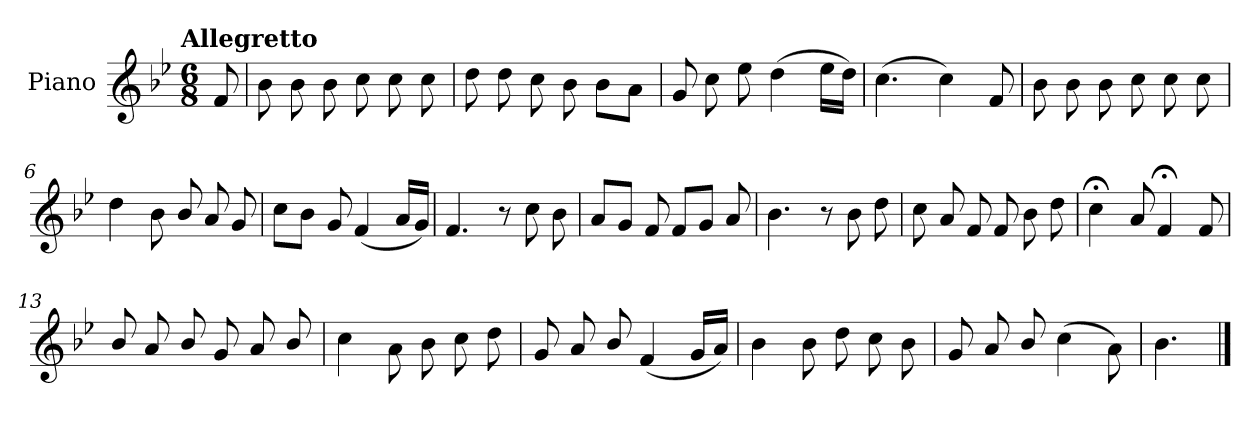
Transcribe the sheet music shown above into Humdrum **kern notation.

**kern
*part1
*staff1
*I"Piano
*I'Pno.
*clefG2
*k[b-e-]
!!LO:TX:omd:t=Allegretto
*M6/8
*MM116
=
8f/
=1
8b-\
8b-\
8b-\
8cc\
8cc\
8cc\
=2
8dd\
8dd\
8cc\
8b-\
8b-\L
8a\J
=3
8g/
8cc\
8ee-\
(>4dd\
16ee-\LL
16dd\JJ)
!!LO:LB:g=z
=4
(>4.cc\
4cc\)
8f/
=5
8b-\
8b-\
8b-\
8cc\
8cc\
8cc\
=6
4dd\
8b-\
8b-/
8a/
8g/
=7
8cc\L
8b-\J
8g/
(<4f/
16a/LL
16g/JJ)
=8
4.f/
8r
8cc\
8b-\
!!LO:LB:g=z
=9
8a/L
8g/J
8f/
8f/L
8g/J
8a/
=10
4.b-\
8r
8b-\
8dd\
=11
8cc\
8a/
8f/
8f/
8b-\
8dd\
=12
4cc;<\
8a/
4f;</
8f/
=13
8b-/
8a/
8b-/
8g/
8a/
8b-/
=14
4cc\
8a\
8b-\
8cc\
8dd\
!!LO:LB:g=z
=15
8g/
8a/
8b-/
(<4f/
16g/LL
16a/JJ)
=16
4b-\
8b-\
8dd\
8cc\
8b-\
=17
8g/
8a/
8b-/
(>4cc\
8a\)
=18
4.b-\
==
*-
